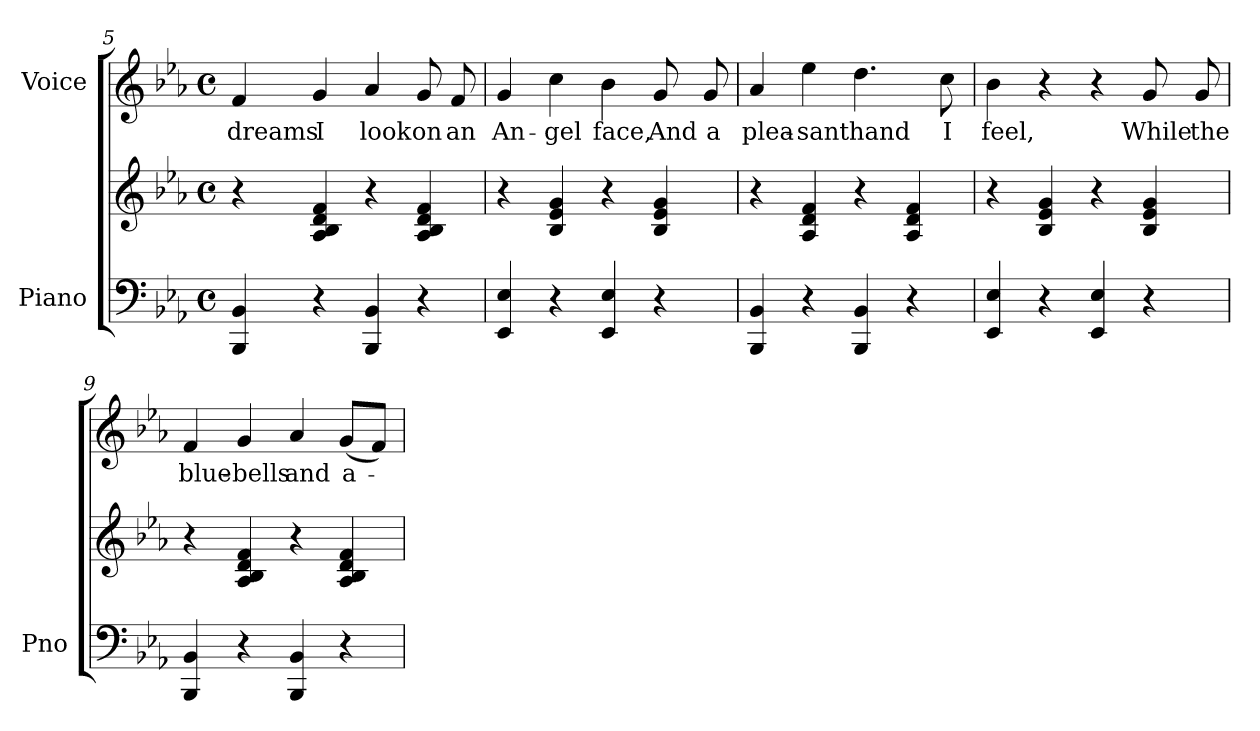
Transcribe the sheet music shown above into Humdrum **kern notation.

**kern	**kern	**kern	**text
*part2	*part2	*part1	*part1
*staff3	*staff2	*staff1	*staff1
*I"Piano	*	*I"Voice	*
*I'Pno	*	*	*
*clefF4	*clefG2	*clefG2	*
*k[b-e-a-]	*k[b-e-a-]	*k[b-e-a-]	*
*M4/4	*M4/4	*M4/4	*
*met(c)	*met(c)	*met(c)	*
=5	=5	=5	=5
!	!	!	!LO:LY:b
4BBB-/ 4BB-/	4r	4f/	dreams
!	!	!	!LO:LY:b
4r	4A-/ 4B-/ 4d/ 4f/	4g/	I
!	!	!	!LO:LY:b
4BBB-/ 4BB-/	4r	4a-/	look
!	!	!	!LO:LY:b
4r	4A-/ 4B-/ 4d/ 4f/	8g/	on
!	!	!	!LO:LY:b
.	.	8f/	an
=6	=6	=6	=6
!	!	!	!LO:LY:b
4EE-/ 4E-/	4r	4g/	An-
!	!	!	!LO:LY:b
4r	4B-/ 4e-/ 4g/	4cc\	-gel
!	!	!	!LO:LY:b
4EE-/ 4E-/	4r	4b-\	face,
!	!	!	!LO:LY:b
4r	4B-/ 4e-/ 4g/	8g/	And
!	!	!	!LO:LY:b
.	.	8g/	a
=7	=7	=7	=7
!	!	!	!LO:LY:b
4BBB-/ 4BB-/	4r	4a-/	plea-
!	!	!	!LO:LY:b
4r	4A-/ 4d/ 4f/	4ee-\	-sant
!	!	!	!LO:LY:b
4BBB-/ 4BB-/	4r	4.dd\	hand
4r	4A-/ 4d/ 4f/	.	.
!	!	!	!LO:LY:b
.	.	8cc\	I
=8	=8	=8	=8
!	!	!	!LO:LY:b
4EE-/ 4E-/	4r	4b-\	feel,
4r	4B-/ 4e-/ 4g/	4r	.
4EE-/ 4E-/	4r	4r	.
!	!	!	!LO:LY:b
4r	4B-/ 4e-/ 4g/	8g/	While
!	!	!	!LO:LY:b
.	.	8g/	the
!!LO:LB:g=z
=9	=9	=9	=9
!	!	!	!LO:LY:b
4BBB-/ 4BB-/	4r	4f/	blue-
!	!	!	!LO:LY:b
4r	4A-/ 4B-/ 4d/ 4f/	4g/	-bells
!	!	!	!LO:LY:b
4BBB-/ 4BB-/	4r	4a-/	and
!	!	!	!LO:LY:b
4r	4A-/ 4B-/ 4d/ 4f/	(8g/L	a-
.	.	8f/J)	.
=	=	=	=
*-	*-	*-	*-
